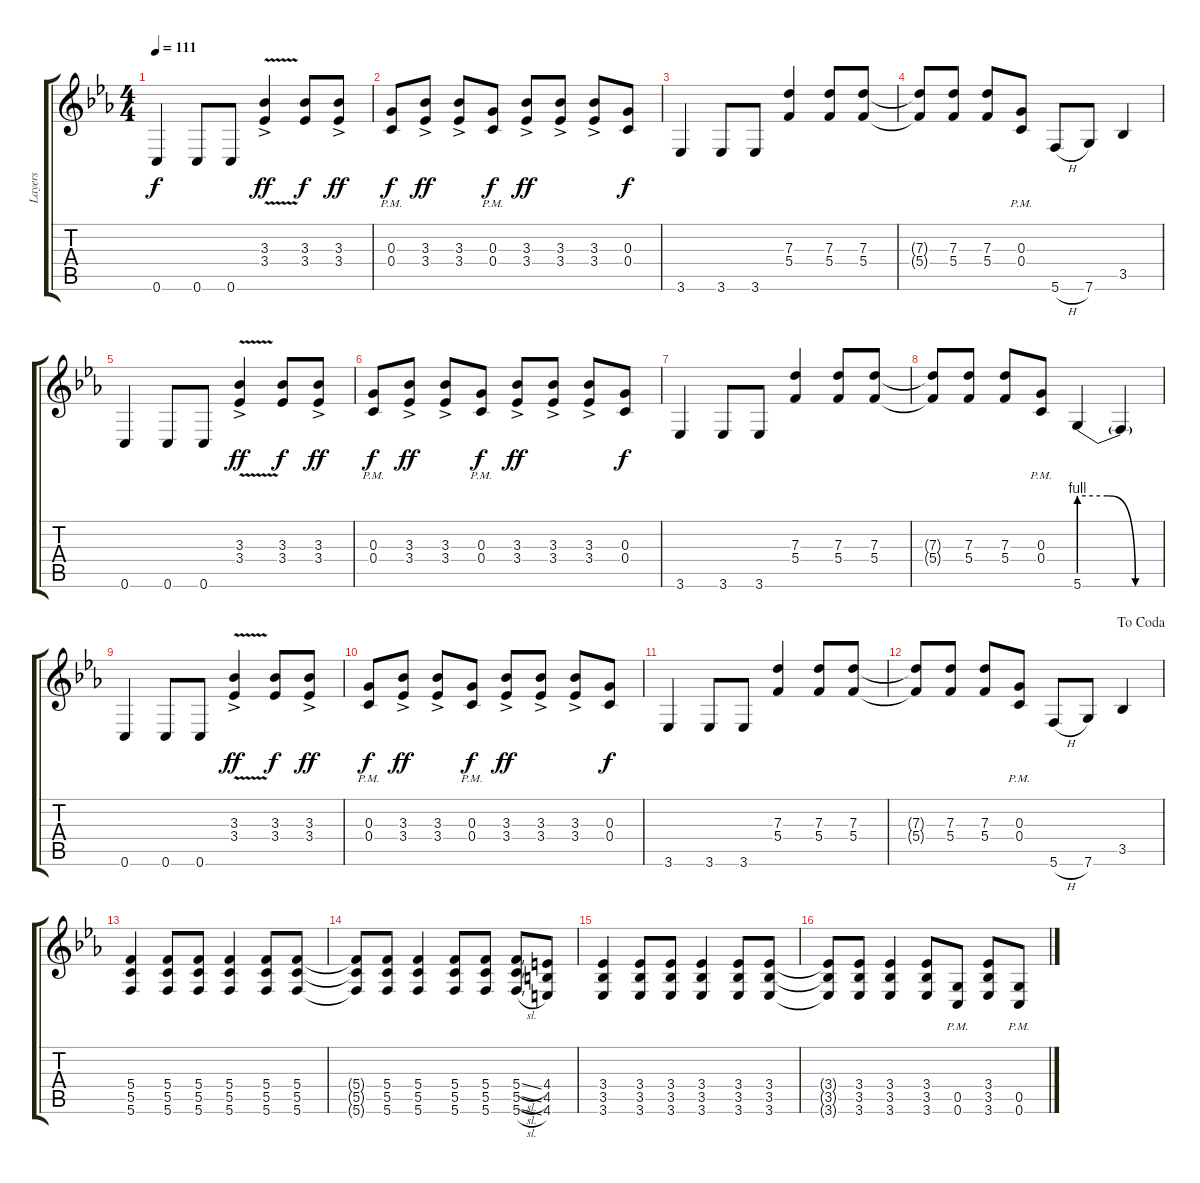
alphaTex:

\track ("Layers" "Layers") {instrument distortionguitar}
\staff {score tabs}
\tuning (E4 C4 G3 C3 G2 C2) {hide}
\ts (4 4)
\tempo 111
\clef g2
\ks eb
0.6.4{dy f} 0.6.8 0.6.8 (3.3{v ac} 3.4{v ac}).4{dy ff} (3.3 3.4).8{dy f} (3.3{ac} 3.4{ac}).8{dy ff} |
(0.3{pm} 0.4{pm}).8{dy f} (3.3{ac} 3.4{ac}).8{dy ff} (3.3{ac} 3.4{ac}).8 (0.3{pm} 0.4{pm}).8{dy f} (3.3{ac} 3.4{ac}).8{dy ff} (3.3{ac} 3.4{ac}).8 (3.3{ac} 3.4{ac}).8 (0.3 0.4).8{dy f} |
3.6.4 3.6.8 3.6.8 (7.3 5.4).4 (7.3 5.4).8 (7.3 5.4).8 |
(7.3{t} 5.4{t}).8 (7.3 5.4).8 (7.3 5.4).8 (0.3{pm} 0.4{pm}).8 5.6{h}.8 7.6.8 3.5.4 |
0.6.4 0.6.8 0.6.8 (3.3{v ac} 3.4{v ac}).4{dy ff} (3.3 3.4).8{dy f} (3.3{ac} 3.4{ac}).8{dy ff} |
(0.3{pm} 0.4{pm}).8{dy f} (3.3{ac} 3.4{ac}).8{dy ff} (3.3{ac} 3.4{ac}).8 (0.3{pm} 0.4{pm}).8{dy f} (3.3{ac} 3.4{ac}).8{dy ff} (3.3{ac} 3.4{ac}).8 (3.3{ac} 3.4{ac}).8 (0.3 0.4).8{dy f} |
3.6.4 3.6.8 3.6.8 (7.3 5.4).4 (7.3 5.4).8 (7.3 5.4).8 |
(7.3{t} 5.4{t}).8 (7.3 5.4).8 (7.3 5.4).8 (0.3{pm} 0.4{pm}).8 5.6{be (custom 0 4 20 4 40 0 60 0)}.4 5.6{t}.4 |
0.6.4 0.6.8 0.6.8 (3.3{v ac} 3.4{v ac}).4{dy ff} (3.3 3.4).8{dy f} (3.3{ac} 3.4{ac}).8{dy ff} |
(0.3{pm} 0.4{pm}).8{dy f} (3.3{ac} 3.4{ac}).8{dy ff} (3.3{ac} 3.4{ac}).8 (0.3{pm} 0.4{pm}).8{dy f} (3.3{ac} 3.4{ac}).8{dy ff} (3.3{ac} 3.4{ac}).8 (3.3{ac} 3.4{ac}).8 (0.3 0.4).8{dy f} |
3.6.4 3.6.8 3.6.8 (7.3 5.4).4 (7.3 5.4).8 (7.3 5.4).8 |
\jump dacoda
(7.3{t} 5.4{t}).8 (7.3 5.4).8 (7.3 5.4).8 (0.3{pm} 0.4{pm}).8 5.6{h}.8 7.6.8 3.5.4 |
(5.4 5.5 5.6).4 (5.4 5.5 5.6).8 (5.4 5.5 5.6).8 (5.4 5.5 5.6).4 (5.4 5.5 5.6).8 (5.4 5.5 5.6).8 |
(5.4{t} 5.5{t} 5.6{t}).8 (5.4 5.5 5.6).8 (5.4 5.5 5.6).4 (5.4 5.5 5.6).8 (5.4 5.5 5.6).8 (5.4{sl} 5.5{sl} 5.6{sl}).8 (4.4 4.5 4.6).8 |
(3.4 3.5 3.6).4 (3.4 3.5 3.6).8 (3.4 3.5 3.6).8 (3.4 3.5 3.6).4 (3.4 3.5 3.6).8 (3.4 3.5 3.6).8 |
(3.4{t} 3.5{t} 3.6{t}).8 (3.4 3.5 3.6).8 (3.4 3.5 3.6).4 (3.4 3.5 3.6).8 (0.5{pm} 0.6{pm}).8 (3.4 3.5 3.6).8 (0.5{pm} 0.6{pm}).8
